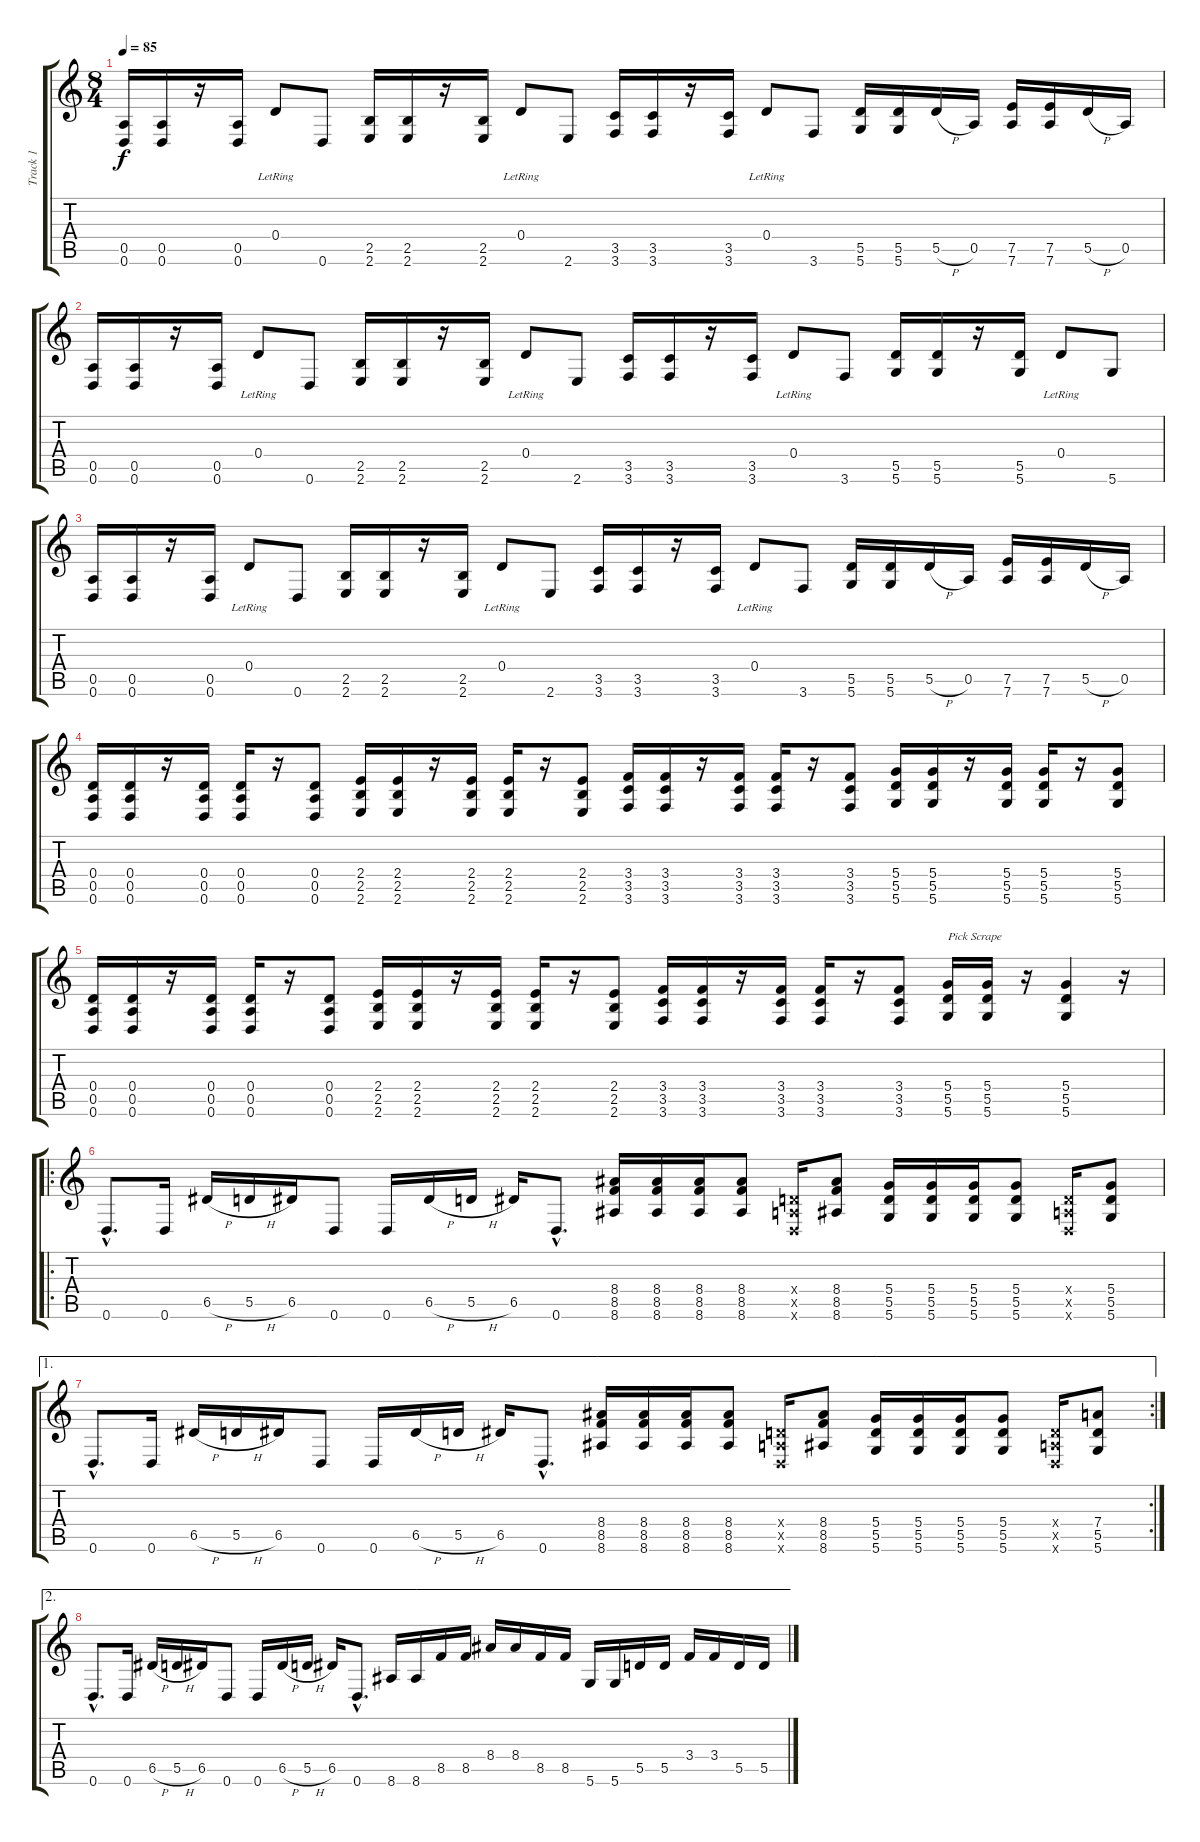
\track ("Track 1" "Track 1") {instrument distortionguitar}
\staff {score tabs}
\tuning (E4 B3 G3 D3 A2 D2) {hide}
\ts (8 4)
\tempo 85
\clef g2
\ks c
(0.5 0.6).16{dy f instrument electricguitarmuted} (0.5 0.6).16 r.16 (0.5 0.6).16 0.4{lr}.8{instrument distortionguitar} 0.6.8{instrument electricguitarmuted} (2.5 2.6).16 (2.5 2.6).16 r.16 (2.5 2.6).16 0.4{lr}.8{instrument distortionguitar} 2.6.8{instrument electricguitarmuted} (3.5 3.6).16 (3.5 3.6).16 r.16 (3.5 3.6).16 0.4{lr}.8{instrument distortionguitar} 3.6.8{instrument electricguitarmuted} (5.5 5.6).16 (5.5 5.6).16 5.5{h}.16{instrument distortionguitar} 0.5.16 (7.5 7.6).16{instrument electricguitarmuted} (7.5 7.6).16 5.5{h}.16{instrument distortionguitar} 0.5.16 |
(0.5 0.6).16{instrument electricguitarmuted} (0.5 0.6).16 r.16 (0.5 0.6).16 0.4{lr}.8{instrument distortionguitar} 0.6.8{instrument electricguitarmuted} (2.5 2.6).16 (2.5 2.6).16 r.16 (2.5 2.6).16 0.4{lr}.8{instrument distortionguitar} 2.6.8{instrument electricguitarmuted} (3.5 3.6).16 (3.5 3.6).16 r.16 (3.5 3.6).16 0.4{lr}.8{instrument distortionguitar} 3.6.8{instrument electricguitarmuted} (5.5 5.6).16 (5.5 5.6).16 r.16 (5.5 5.6).16 0.4{lr}.8{instrument distortionguitar} 5.6.8{instrument electricguitarmuted} |
(0.5 0.6).16{instrument electricguitarmuted} (0.5 0.6).16 r.16 (0.5 0.6).16 0.4{lr}.8{instrument distortionguitar} 0.6.8{instrument electricguitarmuted} (2.5 2.6).16 (2.5 2.6).16 r.16 (2.5 2.6).16 0.4{lr}.8{instrument distortionguitar} 2.6.8{instrument electricguitarmuted} (3.5 3.6).16 (3.5 3.6).16 r.16 (3.5 3.6).16 0.4{lr}.8{instrument distortionguitar} 3.6.8{instrument electricguitarmuted} (5.5 5.6).16 (5.5 5.6).16 5.5{h}.16{instrument distortionguitar} 0.5.16 (7.5 7.6).16{instrument electricguitarmuted} (7.5 7.6).16 5.5{h}.16{instrument distortionguitar} 0.5.16 |
(0.4 0.5 0.6).16 (0.4 0.5 0.6).16 r.16 (0.4 0.5 0.6).16 (0.4 0.5 0.6).16 r.16 (0.4 0.5 0.6).8 (2.4 2.5 2.6).16 (2.4 2.5 2.6).16 r.16 (2.4 2.5 2.6).16 (2.4 2.5 2.6).16 r.16 (2.4 2.5 2.6).8 (3.4 3.5 3.6).16 (3.4 3.5 3.6).16 r.16 (3.4 3.5 3.6).16 (3.4 3.5 3.6).16 r.16 (3.4 3.5 3.6).8 (5.4 5.5 5.6).16 (5.4 5.5 5.6).16 r.16 (5.4 5.5 5.6).16 (5.4 5.5 5.6).16 r.16 (5.4 5.5 5.6).8 |
(0.4 0.5 0.6).16 (0.4 0.5 0.6).16 r.16 (0.4 0.5 0.6).16 (0.4 0.5 0.6).16 r.16 (0.4 0.5 0.6).8 (2.4 2.5 2.6).16 (2.4 2.5 2.6).16 r.16 (2.4 2.5 2.6).16 (2.4 2.5 2.6).16 r.16 (2.4 2.5 2.6).8 (3.4 3.5 3.6).16 (3.4 3.5 3.6).16 r.16 (3.4 3.5 3.6).16 (3.4 3.5 3.6).16 r.16 (3.4 3.5 3.6).8 (5.4 5.5 5.6).16{txt "Pick Scrape"} (5.4 5.5 5.6).16 r.16 (5.4 5.5 5.6).4{instrument guitarfretnoise} r.16 |
\ro
0.6{hac}.8{d instrument distortionguitar} 0.6.16 6.5{h}.16 5.5{h}.16 6.5.16 0.6.8 0.6.16 6.5{h}.16 5.5{h}.16 6.5.16 0.6{hac}.8{d} (8.4 8.5 8.6).16 (8.4 8.5 8.6).16 (8.4 8.5 8.6).16 (8.4 8.5 8.6).8 (0.4{x} 0.5{x} 0.6{x}).16 (8.4 8.5 8.6).8 (5.4 5.5 5.6).16 (5.4 5.5 5.6).16 (5.4 5.5 5.6).16 (5.4 5.5 5.6).8 (0.4{x} 0.5{x} 0.6{x}).16 (5.4 5.5 5.6).8 |
\ae 1
\rc 2
0.6{hac}.8{d instrument distortionguitar} 0.6.16 6.5{h}.16 5.5{h}.16 6.5.16 0.6.8 0.6.16 6.5{h}.16 5.5{h}.16 6.5.16 0.6{hac}.8{d} (8.4 8.5 8.6).16 (8.4 8.5 8.6).16 (8.4 8.5 8.6).16 (8.4 8.5 8.6).8 (0.4{x} 0.5{x} 0.6{x}).16 (8.4 8.5 8.6).8 (5.4 5.5 5.6).16 (5.4 5.5 5.6).16 (5.4 5.5 5.6).16 (5.4 5.5 5.6).8 (0.4{x} 0.5{x} 0.6{x}).16 (7.4 5.5 5.6).8 |
\ae 2
0.6{hac}.8{d instrument distortionguitar} 0.6.16 6.5{h}.16 5.5{h}.16 6.5.16 0.6.8 0.6.16 6.5{h}.16 5.5{h}.16 6.5.16 0.6{hac}.8{d} 8.6.16{instrument electricguitarmuted} 8.6.16 8.5.16 8.5.16 8.4.16{instrument distortionguitar} 8.4.16 8.5.16 8.5.16 5.6.16{instrument electricguitarmuted} 5.6.16 5.5.16 5.5.16 3.4.16{instrument distortionguitar} 3.4.16 5.5.16 5.5.16
